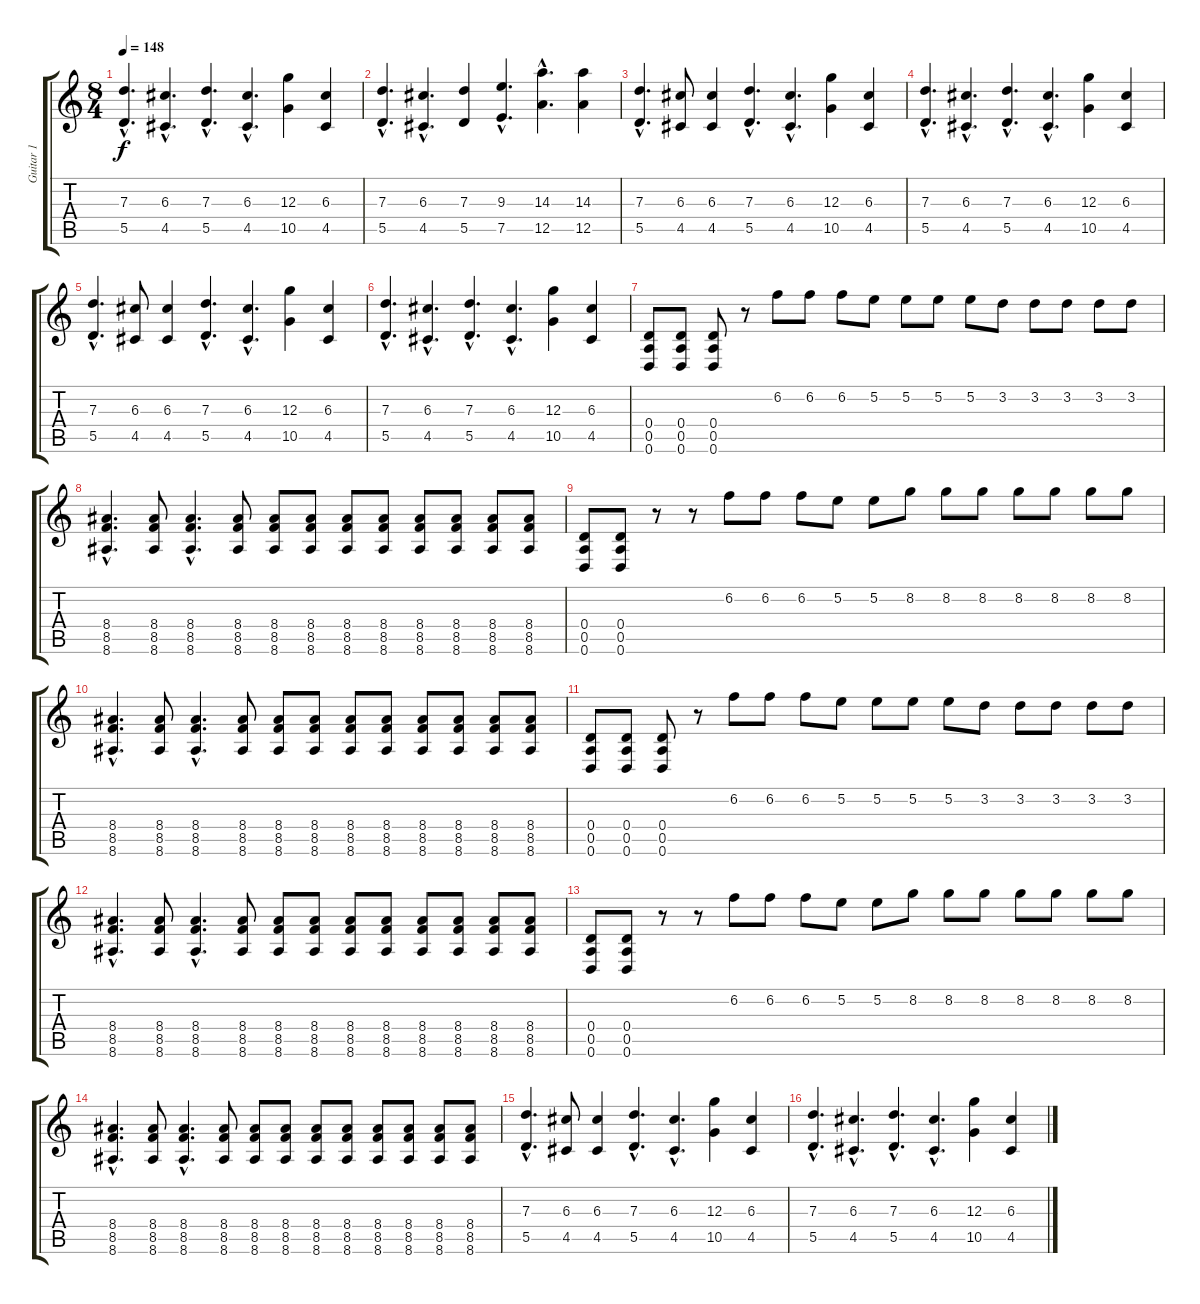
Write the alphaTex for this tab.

\track ("Guitar 1" "Guitar 1") {instrument distortionguitar}
\staff {score tabs}
\tuning (E4 B3 G3 D3 A2 D2) {hide}
\ts (8 4)
\tempo 148
\clef g2
\ks c
(7.3{hac} 5.5{hac}).4{d dy f} (6.3{hac} 4.5{hac}).4{d} (7.3{hac} 5.5{hac}).4{d} (6.3{hac} 4.5{hac}).4{d} (12.3 10.5).4 (6.3 4.5).4 |
(7.3{hac} 5.5{hac}).4{d} (6.3{hac} 4.5{hac}).4{d} (7.3 5.5).4 (9.3{hac} 7.5{hac}).4{d} (14.3{hac} 12.5{hac}).4{d} (14.3 12.5).4 |
(7.3{hac} 5.5{hac}).4{d volume 12} (6.3 4.5).8 (6.3 4.5).4 (7.3{hac} 5.5{hac}).4{d} (6.3{hac} 4.5{hac}).4{d} (12.3 10.5).4 (6.3 4.5).4 |
(7.3{hac} 5.5{hac}).4{d} (6.3{hac} 4.5{hac}).4{d} (7.3{hac} 5.5{hac}).4{d} (6.3{hac} 4.5{hac}).4{d} (12.3 10.5).4 (6.3 4.5).4 |
(7.3{hac} 5.5{hac}).4{d} (6.3 4.5).8 (6.3 4.5).4 (7.3{hac} 5.5{hac}).4{d} (6.3{hac} 4.5{hac}).4{d} (12.3 10.5).4 (6.3 4.5).4 |
(7.3{hac} 5.5{hac}).4{d} (6.3{hac} 4.5{hac}).4{d} (7.3{hac} 5.5{hac}).4{d} (6.3{hac} 4.5{hac}).4{d} (12.3 10.5).4 (6.3 4.5).4 |
(0.4 0.5 0.6).8{volume 10} (0.4 0.5 0.6).8 (0.4 0.5 0.6).8 r.8 6.2.8{instrument electricguitarjazz} 6.2.8 6.2.8 5.2.8 5.2.8 5.2.8 5.2.8 3.2.8 3.2.8 3.2.8 3.2.8 3.2.8 |
(8.4{hac} 8.5{hac} 8.6{hac}).4{d volume 13 instrument distortionguitar} (8.4 8.5 8.6).8 (8.4{hac} 8.5{hac} 8.6{hac}).4{d} (8.4 8.5 8.6).8 (8.4 8.5 8.6).8 (8.4 8.5 8.6).8 (8.4 8.5 8.6).8 (8.4 8.5 8.6).8 (8.4 8.5 8.6).8 (8.4 8.5 8.6).8 (8.4 8.5 8.6).8 (8.4 8.5 8.6).8 |
(0.4 0.5 0.6).8 (0.4 0.5 0.6).8 r.8 r.8 6.2.8{volume 10 instrument electricguitarjazz} 6.2.8 6.2.8 5.2.8 5.2.8 8.2.8 8.2.8 8.2.8 8.2.8 8.2.8 8.2.8 8.2.8 |
(8.4{hac} 8.5{hac} 8.6{hac}).4{d volume 13 instrument distortionguitar} (8.4 8.5 8.6).8 (8.4{hac} 8.5{hac} 8.6{hac}).4{d} (8.4 8.5 8.6).8 (8.4 8.5 8.6).8 (8.4 8.5 8.6).8 (8.4 8.5 8.6).8 (8.4 8.5 8.6).8 (8.4 8.5 8.6).8 (8.4 8.5 8.6).8 (8.4 8.5 8.6).8 (8.4 8.5 8.6).8 |
(0.4 0.5 0.6).8 (0.4 0.5 0.6).8 (0.4 0.5 0.6).8 r.8 6.2.8{instrument electricguitarjazz} 6.2.8 6.2.8 5.2.8 5.2.8 5.2.8 5.2.8 3.2.8 3.2.8 3.2.8 3.2.8 3.2.8 |
(8.4{hac} 8.5{hac} 8.6{hac}).4{d volume 13 instrument distortionguitar} (8.4 8.5 8.6).8 (8.4{hac} 8.5{hac} 8.6{hac}).4{d} (8.4 8.5 8.6).8 (8.4 8.5 8.6).8 (8.4 8.5 8.6).8 (8.4 8.5 8.6).8 (8.4 8.5 8.6).8 (8.4 8.5 8.6).8 (8.4 8.5 8.6).8 (8.4 8.5 8.6).8 (8.4 8.5 8.6).8 |
(0.4 0.5 0.6).8 (0.4 0.5 0.6).8 r.8 r.8 6.2.8{volume 10 instrument electricguitarjazz} 6.2.8 6.2.8 5.2.8 5.2.8 8.2.8 8.2.8 8.2.8 8.2.8 8.2.8 8.2.8 8.2.8 |
(8.4{hac} 8.5{hac} 8.6{hac}).4{d volume 13 instrument distortionguitar} (8.4 8.5 8.6).8 (8.4{hac} 8.5{hac} 8.6{hac}).4{d} (8.4 8.5 8.6).8 (8.4 8.5 8.6).8 (8.4 8.5 8.6).8 (8.4 8.5 8.6).8 (8.4 8.5 8.6).8 (8.4 8.5 8.6).8 (8.4 8.5 8.6).8 (8.4 8.5 8.6).8 (8.4 8.5 8.6).8 |
(7.3{hac} 5.5{hac}).4{d volume 12} (6.3 4.5).8 (6.3 4.5).4 (7.3{hac} 5.5{hac}).4{d} (6.3{hac} 4.5{hac}).4{d} (12.3 10.5).4 (6.3 4.5).4 |
(7.3{hac} 5.5{hac}).4{d} (6.3{hac} 4.5{hac}).4{d} (7.3{hac} 5.5{hac}).4{d} (6.3{hac} 4.5{hac}).4{d} (12.3 10.5).4 (6.3 4.5).4
